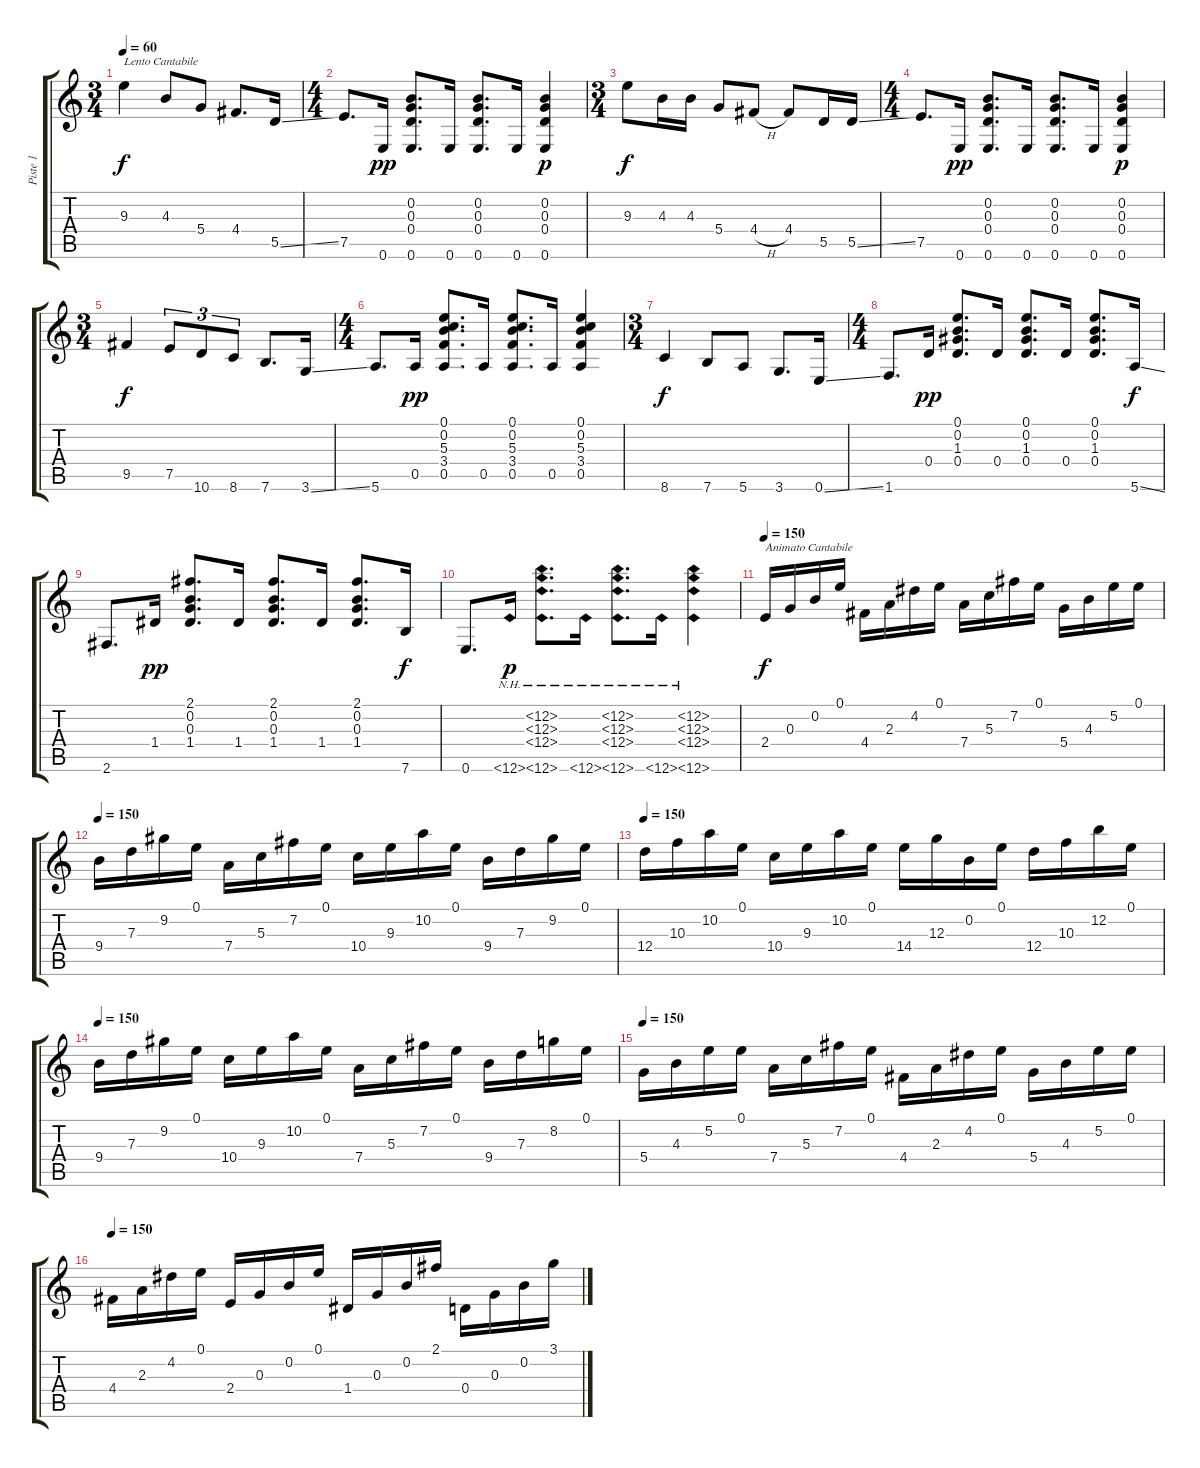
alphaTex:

\track ("Piste 1" "Piste 1") {instrument acousticguitarnylon}
\staff {score tabs}
\tuning (E4 B3 G3 D3 A2 E2) {hide}
\ts (3 4)
\tempo 60
\clef g2
\ks c
9.3.4{txt "Lento Cantabile" dy f instrument acousticguitarnylon} 4.3.8 5.4.8 4.4.8{d} 5.5{ss}.16 |
\ts (4 4)
7.5.8{d} 0.6.16{dy pp} (0.2 0.3 0.4 0.6).8{d} 0.6.16 (0.2 0.3 0.4 0.6).8{d} 0.6.16 (0.2 0.3 0.4 0.6).4{dy p} |
\ts (3 4)
9.3.8{dy f} 4.3.16 4.3.16 5.4.8 4.4{h}.8 4.4.8 5.5.16 5.5{ss}.16 |
\ts (4 4)
7.5.8{d} 0.6.16{dy pp} (0.2 0.3 0.4 0.6).8{d} 0.6.16 (0.2 0.3 0.4 0.6).8{d} 0.6.16 (0.2 0.3 0.4 0.6).4{dy p} |
\ts (3 4)
9.5.4{dy f} 7.5.8{tu (3 2)} 10.6.8{tu (3 2)} 8.6.8{tu (3 2)} 7.6.8{d} 3.6{ss}.16 |
\ts (4 4)
5.6.8{d} 0.5.16{dy pp} (0.1 0.2 5.3 3.4 0.5).8{d} 0.5.16 (0.1 0.2 5.3 3.4 0.5).8{d} 0.5.16 (0.1 0.2 5.3 3.4 0.5).4 |
\ts (3 4)
8.6.4{dy f} 7.6.8 5.6.8 3.6.8{d} 0.6{ss}.16 |
\ts (4 4)
1.6.8{d} 0.4.16{dy pp} (0.1 0.2 1.3 0.4).8{d} 0.4.16 (0.1 0.2 1.3 0.4).8{d} 0.4.16 (0.1 0.2 1.3 0.4).8{d} 5.6{ss}.16{dy f} |
2.6.8{d} 1.4.16{dy pp} (2.1 0.2 0.3 1.4).8{d} 1.4.16 (2.1 0.2 0.3 1.4).8{d} 1.4.16 (2.1 0.2 0.3 1.4).8{d} 7.6.16{dy f} |
0.6.8{d} 12.6{nh}.16{dy p} (12.2{nh} 12.3{nh} 12.4{nh} 12.6{nh}).8{d} 12.6{nh}.16 (12.2{nh} 12.3{nh} 12.4{nh} 12.6{nh}).8{d} 12.6{nh}.16 (12.2{nh} 12.3{nh} 12.4{nh} 12.6{nh}).4 |
\tempo 150
2.4.16{txt "Animato Cantabile" dy f} 0.3.16 0.2.16 0.1.16 4.4.16 2.3.16 4.2.16 0.1.16 7.4.16 5.3.16 7.2.16 0.1.16 5.4.16 4.3.16 5.2.16 0.1.16 |
\tempo 150
9.4.16 7.3.16 9.2.16 0.1.16 7.4.16 5.3.16 7.2.16 0.1.16 10.4.16 9.3.16 10.2.16 0.1.16 9.4.16 7.3.16 9.2.16 0.1.16 |
\tempo 150
12.4.16 10.3.16 10.2.16 0.1.16 10.4.16 9.3.16 10.2.16 0.1.16 14.4.16 12.3.16 0.2.16 0.1.16 12.4.16 10.3.16 12.2.16 0.1.16 |
\tempo 150
9.4.16 7.3.16 9.2.16 0.1.16 10.4.16 9.3.16 10.2.16 0.1.16 7.4.16 5.3.16 7.2.16 0.1.16 9.4.16 7.3.16 8.2.16 0.1.16 |
\tempo 150
5.4.16 4.3.16 5.2.16 0.1.16 7.4.16 5.3.16 7.2.16 0.1.16 4.4.16 2.3.16 4.2.16 0.1.16 5.4.16 4.3.16 5.2.16 0.1.16 |
\tempo 150
4.4.16 2.3.16 4.2.16 0.1.16 2.4.16 0.3.16 0.2.16 0.1.16 1.4.16 0.3.16 0.2.16 2.1.16 0.4.16 0.3.16 0.2.16 3.1.16
